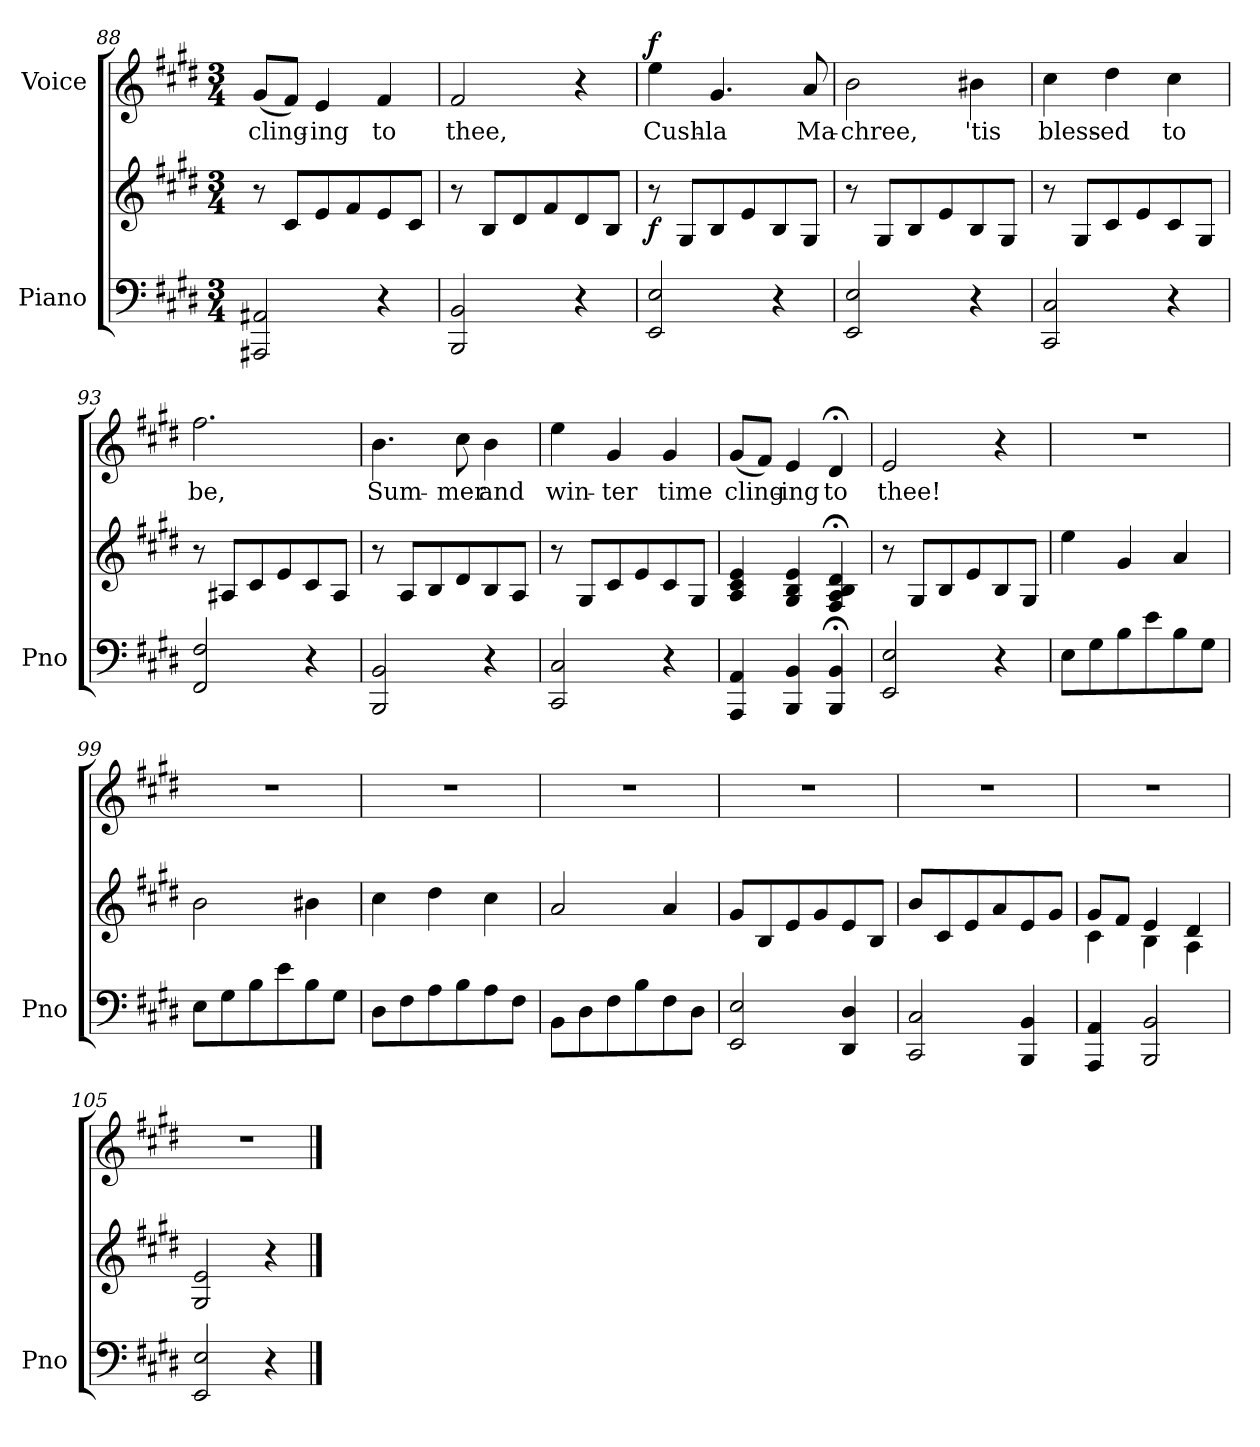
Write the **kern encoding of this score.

**kern	**kern	**dynam	**kern	**text	**dynam
*part2	*part2	*part2	*part1	*part1	*part1
*staff3	*staff2	*staff2/3	*staff1	*staff1	*staff1
*I"Piano	*	*	*I"Voice	*	*
*I'Pno	*	*	*	*	*
*clefF4	*clefG2	*	*clefG2	*	*
*k[f#c#g#d#]	*k[f#c#g#d#]	*	*k[f#c#g#d#]	*	*
*M3/4	*M3/4	*	*M3/4	*	*
=88	=88	=88	=88	=88	=88
2AAA#X/ 2AA#X/	8r	.	(8g#/L	cling-	.
.	8c#/L	.	8f#/J)	.	.
.	8e/	.	4e/	-ing	.
.	8f#/	.	.	.	.
4r	8e/	.	4f#/	to	.
.	8c#/J	.	.	.	.
=89	=89	=89	=89	=89	=89
2BBB/ 2BB/	8r	.	2f#/	thee,	.
.	8B/L	.	.	.	.
.	8d#/	.	.	.	.
.	8f#/	.	.	.	.
4r	8d#/	.	4r	.	.
.	8B/J	.	.	.	.
=90	=90	=90	=90	=90	=90
!	!	!LO:DY:b	!	!	!LO:DY:a
2EE/ 2E/	8r	f	4ee\	Cush-	f
.	8G#/L	.	.	.	.
.	8B/	.	4.g#/	-la	.
.	8e/	.	.	.	.
4r	8B/	.	.	.	.
.	8G#/J	.	8a/	Ma-	.
=91	=91	=91	=91	=91	=91
2EE/ 2E/	8r	.	2b\	-chree,	.
.	8G#/L	.	.	.	.
.	8B/	.	.	.	.
.	8e/	.	.	.	.
4r	8B/	.	4b#X\	'tis	.
.	8G#/J	.	.	.	.
=92	=92	=92	=92	=92	=92
2CC#/ 2C#/	8r	.	4cc#\	bless-	.
.	8G#/L	.	.	.	.
.	8c#/	.	4dd#\	-ed	.
.	8e/	.	.	.	.
4r	8c#/	.	4cc#\	to	.
.	8G#/J	.	.	.	.
=93	=93	=93	=93	=93	=93
2FF#/ 2F#/	8r	.	2.ff#\	be,	.
.	8A#X/L	.	.	.	.
.	8c#/	.	.	.	.
.	8e/	.	.	.	.
4r	8c#/	.	.	.	.
.	8A#/J	.	.	.	.
=94	=94	=94	=94	=94	=94
2BBB/ 2BB/	8r	.	4.b\	Sum-	.
.	8A/L	.	.	.	.
.	8B/	.	.	.	.
.	8d#/	.	8cc#\	-mer	.
4r	8B/	.	4b\	and	.
.	8A/J	.	.	.	.
=95	=95	=95	=95	=95	=95
2CC#/ 2C#/	8r	.	4ee\	win-	.
.	8G#/L	.	.	.	.
.	8c#/	.	4g#/	-ter	.
.	8e/	.	.	.	.
4r	8c#/	.	4g#/	time	.
.	8G#/J	.	.	.	.
=96	=96	=96	=96	=96	=96
4AAA/ 4AA/	4A/ 4c#/ 4e/	.	(8g#/L	cling-	.
.	.	.	8f#/J)	.	.
4BBB/ 4BB/	4G#/ 4B/ 4e/	.	4e/	-ing	.
4BBB/;< 4BB/;<	4F#/;< 4A/;< 4B/;< 4d#/;<	.	4d#;</	to	.
=97	=97	=97	=97	=97	=97
2EE/ 2E/	8r	.	2e/	thee!	.
.	8G#/L	.	.	.	.
.	8B/	.	.	.	.
.	8e/	.	.	.	.
4r	8B/	.	4r	.	.
.	8G#/J	.	.	.	.
=98	=98	=98	=98	=98	=98
8E\L	4ee\	.	2.r	.	.
8G#\	.	.	.	.	.
8B\	4g#/	.	.	.	.
8e\	.	.	.	.	.
8B\	4a/	.	.	.	.
8G#\J	.	.	.	.	.
=99	=99	=99	=99	=99	=99
8E\L	2b\	.	2.r	.	.
8G#\	.	.	.	.	.
8B\	.	.	.	.	.
8e\	.	.	.	.	.
8B\	4b#X\	.	.	.	.
8G#\J	.	.	.	.	.
=100	=100	=100	=100	=100	=100
8D#\L	4cc#\	.	2.r	.	.
8F#\	.	.	.	.	.
8A\	4dd#\	.	.	.	.
8B\	.	.	.	.	.
8A\	4cc#\	.	.	.	.
8F#\J	.	.	.	.	.
=101	=101	=101	=101	=101	=101
8BB\L	2a/	.	2.r	.	.
8D#\	.	.	.	.	.
8F#\	.	.	.	.	.
8B\	.	.	.	.	.
8F#\	4a/	.	.	.	.
8D#\J	.	.	.	.	.
=102	=102	=102	=102	=102	=102
2EE/ 2E/	8g#/L	.	2.r	.	.
.	8B/	.	.	.	.
.	8e/	.	.	.	.
.	8g#/	.	.	.	.
4DD#/ 4D#/	8e/	.	.	.	.
.	8B/J	.	.	.	.
=103	=103	=103	=103	=103	=103
2CC#/ 2C#/	8b/L	.	2.r	.	.
.	8c#/	.	.	.	.
.	8e/	.	.	.	.
.	8a/	.	.	.	.
4BBB/ 4BB/	8e/	.	.	.	.
.	8g#/J	.	.	.	.
=104	=104	=104	=104	=104	=104
*	*^	*	*	*	*
4AAA/ 4AA/	8g#/L	4c#\	.	2.r	.	.
.	8f#/J	.	.	.	.	.
2BBB/ 2BB/	4e/	4B\	.	.	.	.
.	4d#/	4A\	.	.	.	.
*	*v	*v	*	*	*	*
=105	=105	=105	=105	=105	=105
2EE/ 2E/	2G#/ 2e/	.	2.r	.	.
4r	4r	.	.	.	.
==	==	==	==	==	==
*-	*-	*-	*-	*-	*-
